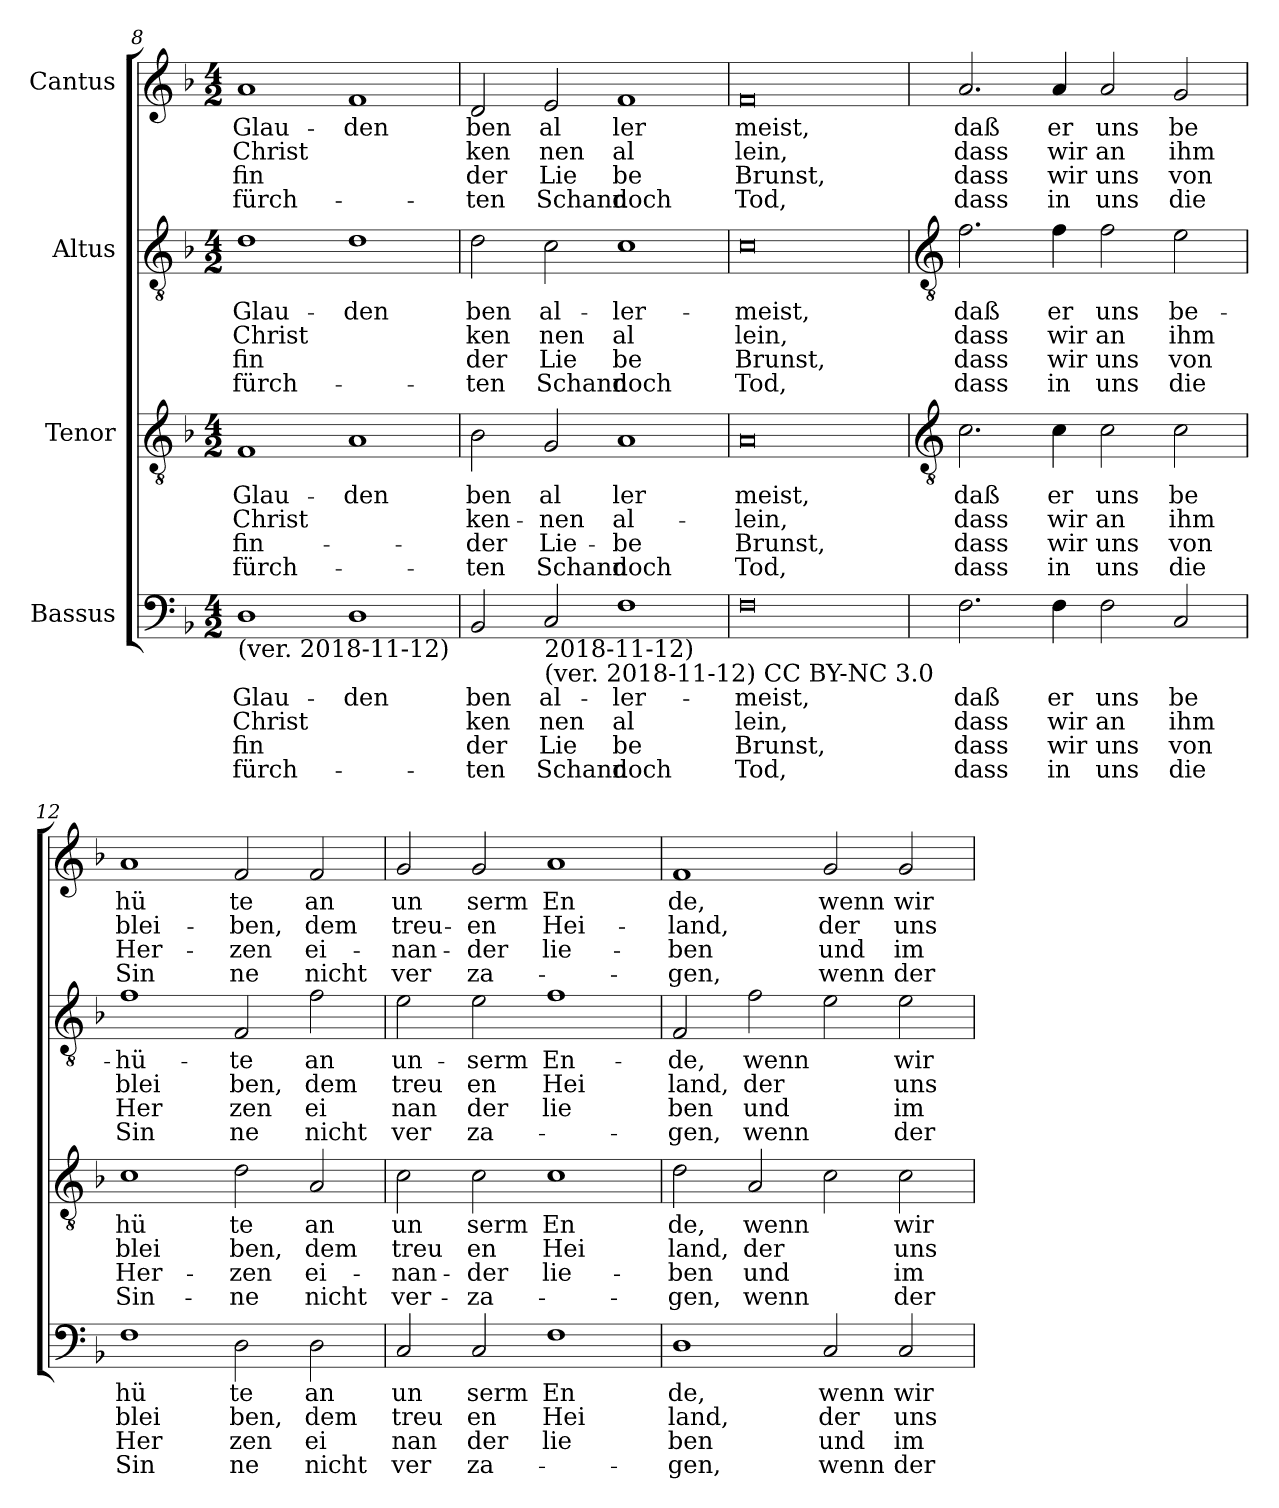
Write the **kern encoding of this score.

**kern	**text	**text	**text	**text	**kern	**text	**text	**text	**text	**kern	**text	**text	**text	**text	**kern	**text	**text	**text	**text
*part4	*part4	*part4	*part4	*part4	*part3	*part3	*part3	*part3	*part3	*part2	*part2	*part2	*part2	*part2	*part1	*part1	*part1	*part1	*part1
*staff4	*staff4	*staff4	*staff4	*staff4	*staff3	*staff3	*staff3	*staff3	*staff3	*staff2	*staff2	*staff2	*staff2	*staff2	*staff1	*staff1	*staff1	*staff1	*staff1
*I"Bassus	*	*	*	*	*I"Tenor	*	*	*	*	*I"Altus	*	*	*	*	*I"Cantus	*	*	*	*
*clefF4	*	*	*	*	*clefGv2	*	*	*	*	*clefGv2	*	*	*	*	*clefG2	*	*	*	*
*k[b-]	*	*	*	*	*k[b-]	*	*	*	*	*k[b-]	*	*	*	*	*k[b-]	*	*	*	*
*F:	*	*	*	*	*F:	*	*	*	*	*F:	*	*	*	*	*F:	*	*	*	*
*M4/2	*	*	*	*	*M4/2	*	*	*	*	*M4/2	*	*	*	*	*M4/2	*	*	*	*
=8	=8	=8	=8	=8	=8	=8	=8	=8	=8	=8	=8	=8	=8	=8	=8	=8	=8	=8	=8
!LO:TX:b:t=(ver. 2018-11-12)	!	!	!	!	!	!	!	!	!	!	!	!	!	!	!	!	!	!	!
!	!LO:LY:b	!LO:LY:b	!LO:LY:b	!LO:LY:b	!	!LO:LY:b	!LO:LY:b	!LO:LY:b	!LO:LY:b	!	!LO:LY:b	!LO:LY:b	!LO:LY:b	!LO:LY:b	!	!LO:LY:b	!LO:LY:b	!LO:LY:b	!LO:LY:b
1D	Glau-	-Christ	fin	fürch-	1F	Glau-	-Christ	fin-	-fürch-	1d	Glau-	-Christ	fin	fürch-	1a	Glau-	-Christ	fin	fürch-
!	!LO:LY:b	!	!	!	!	!LO:LY:b	!	!	!	!	!LO:LY:b	!	!	!	!	!LO:LY:b	!	!	!
1D	-den	.	.	.	1A	-den	.	.	.	1d	-den	.	.	.	1f	-den	.	.	.
=9	=9	=9	=9	=9	=9	=9	=9	=9	=9	=9	=9	=9	=9	=9	=9	=9	=9	=9	=9
!	!LO:LY:b	!LO:LY:b	!LO:LY:b	!LO:LY:b	!	!LO:LY:b	!LO:LY:b	!LO:LY:b	!LO:LY:b	!	!LO:LY:b	!LO:LY:b	!LO:LY:b	!LO:LY:b	!	!LO:LY:b	!LO:LY:b	!LO:LY:b	!LO:LY:b
2BB-/	ben	ken	der	ten	2B-\	ben	ken-	-der	ten	2d\	ben	ken	der	ten	2d/	ben	ken	der	ten
!LO:TX:b:t=2018-11-12)	!	!	!	!	!	!	!	!	!	!	!	!	!	!	!	!	!	!	!
!LO:TX:b:t=(ver. 2018-11-12) CC BY-NC 3.0	!	!	!	!	!	!	!	!	!	!	!	!	!	!	!	!	!	!	!
!	!LO:LY:b	!LO:LY:b	!LO:LY:b	!LO:LY:b	!	!LO:LY:b	!LO:LY:b	!LO:LY:b	!LO:LY:b	!	!LO:LY:b	!LO:LY:b	!LO:LY:b	!LO:LY:b	!	!LO:LY:b	!LO:LY:b	!LO:LY:b	!LO:LY:b
2C/	al-	-nen	Lie	Schand	2G/	al	nen	Lie-	-Schand	2c\	al-	-nen	Lie	Schand	2e/	al	nen	Lie	Schand
!	!LO:LY:b	!LO:LY:b	!LO:LY:b	!LO:LY:b	!	!LO:LY:b	!LO:LY:b	!LO:LY:b	!LO:LY:b	!	!LO:LY:b	!LO:LY:b	!LO:LY:b	!LO:LY:b	!	!LO:LY:b	!LO:LY:b	!LO:LY:b	!LO:LY:b
1F	ler-	-al	be	noch	1A	ler	al-	-be	noch	1c	ler-	-al	be	noch	1f	ler	al	be	noch
=10	=10	=10	=10	=10	=10	=10	=10	=10	=10	=10	=10	=10	=10	=10	=10	=10	=10	=10	=10
!	!LO:LY:b	!LO:LY:b	!LO:LY:b	!LO:LY:b	!	!LO:LY:b	!LO:LY:b	!LO:LY:b	!LO:LY:b	!	!LO:LY:b	!LO:LY:b	!LO:LY:b	!LO:LY:b	!	!LO:LY:b	!LO:LY:b	!LO:LY:b	!LO:LY:b
0F	meist,	lein,	Brunst,	Tod,	0A	meist,	lein,	Brunst,	Tod,	0c	meist,	lein,	Brunst,	Tod,	0f	meist,	lein,	Brunst,	Tod,
!!LO:LB:g=z
=11	=11	=11	=11	=11	=11	=11	=11	=11	=11	=11	=11	=11	=11	=11	=11	=11	=11	=11	=11
*	*	*	*	*	*clefGv2	*	*	*	*	*clefGv2	*	*	*	*	*	*	*	*	*
!	!LO:LY:b	!LO:LY:b	!LO:LY:b	!LO:LY:b	!	!LO:LY:b	!LO:LY:b	!LO:LY:b	!LO:LY:b	!	!LO:LY:b	!LO:LY:b	!LO:LY:b	!LO:LY:b	!	!LO:LY:b	!LO:LY:b	!LO:LY:b	!LO:LY:b
2.F\	daß	dass	dass	dass	2.c\	daß	dass	dass	dass	2.f\	daß	dass	dass	dass	2.a/	daß	dass	dass	dass
!	!LO:LY:b	!LO:LY:b	!LO:LY:b	!LO:LY:b	!	!LO:LY:b	!LO:LY:b	!LO:LY:b	!LO:LY:b	!	!LO:LY:b	!LO:LY:b	!LO:LY:b	!LO:LY:b	!	!LO:LY:b	!LO:LY:b	!LO:LY:b	!LO:LY:b
4F\	er	wir	wir	in	4c\	er	wir	wir	in	4f\	er	wir	wir	in	4a/	er	wir	wir	in
!	!LO:LY:b	!LO:LY:b	!LO:LY:b	!LO:LY:b	!	!LO:LY:b	!LO:LY:b	!LO:LY:b	!LO:LY:b	!	!LO:LY:b	!LO:LY:b	!LO:LY:b	!LO:LY:b	!	!LO:LY:b	!LO:LY:b	!LO:LY:b	!LO:LY:b
2F\	uns	an	uns	uns	2c\	uns	an	uns	uns	2f\	uns	an	uns	uns	2a/	uns	an	uns	uns
!	!LO:LY:b	!LO:LY:b	!LO:LY:b	!LO:LY:b	!	!LO:LY:b	!LO:LY:b	!LO:LY:b	!LO:LY:b	!	!LO:LY:b	!LO:LY:b	!LO:LY:b	!LO:LY:b	!	!LO:LY:b	!LO:LY:b	!LO:LY:b	!LO:LY:b
2C/	be	ihm	von	die	2c\	be	ihm	von	die	2e\	be-	-ihm	von	die	2g/	be	ihm	von	die
=12	=12	=12	=12	=12	=12	=12	=12	=12	=12	=12	=12	=12	=12	=12	=12	=12	=12	=12	=12
!	!LO:LY:b	!LO:LY:b	!LO:LY:b	!LO:LY:b	!	!LO:LY:b	!LO:LY:b	!LO:LY:b	!LO:LY:b	!	!LO:LY:b	!LO:LY:b	!LO:LY:b	!LO:LY:b	!	!LO:LY:b	!LO:LY:b	!LO:LY:b	!LO:LY:b
1F	hü	blei	Her	Sin	1c	hü	blei	Her-	-Sin-	1f	hü-	-blei	Her	Sin	1a	hü	blei-	-Her-	-Sin
!	!LO:LY:b	!LO:LY:b	!LO:LY:b	!LO:LY:b	!	!LO:LY:b	!LO:LY:b	!LO:LY:b	!LO:LY:b	!	!LO:LY:b	!LO:LY:b	!LO:LY:b	!LO:LY:b	!	!LO:LY:b	!LO:LY:b	!LO:LY:b	!LO:LY:b
2D\	te	ben,	zen	ne	2d\	-te	ben,	zen	ne	2F/	te	ben,	zen	ne	2f/	te	ben,	zen	ne
!	!LO:LY:b	!LO:LY:b	!LO:LY:b	!LO:LY:b	!	!LO:LY:b	!LO:LY:b	!LO:LY:b	!LO:LY:b	!	!LO:LY:b	!LO:LY:b	!LO:LY:b	!LO:LY:b	!	!LO:LY:b	!LO:LY:b	!LO:LY:b	!LO:LY:b
2D\	an	dem	ei	nicht	2A/	an	dem	ei-	-nicht	2f\	an	dem	ei	nicht	2f/	an	dem	ei-	-nicht
=13	=13	=13	=13	=13	=13	=13	=13	=13	=13	=13	=13	=13	=13	=13	=13	=13	=13	=13	=13
!	!LO:LY:b	!LO:LY:b	!LO:LY:b	!LO:LY:b	!	!LO:LY:b	!LO:LY:b	!LO:LY:b	!LO:LY:b	!	!LO:LY:b	!LO:LY:b	!LO:LY:b	!LO:LY:b	!	!LO:LY:b	!LO:LY:b	!LO:LY:b	!LO:LY:b
2C/	un	treu	nan	ver	2c\	un	treu	nan-	-ver-	2e\	un-	-treu	nan	ver	2g/	un	treu-	-nan-	-ver
!	!LO:LY:b	!LO:LY:b	!LO:LY:b	!LO:LY:b	!	!LO:LY:b	!LO:LY:b	!LO:LY:b	!LO:LY:b	!	!LO:LY:b	!LO:LY:b	!LO:LY:b	!LO:LY:b	!	!LO:LY:b	!LO:LY:b	!LO:LY:b	!LO:LY:b
2C/	serm	en	der	za-	2c\	-serm	en	der	za-	2e\	serm	en	der	za-	2g/	serm	en	der	za-
!	!LO:LY:b	!LO:LY:b	!LO:LY:b	!	!	!LO:LY:b	!LO:LY:b	!LO:LY:b	!	!	!LO:LY:b	!LO:LY:b	!LO:LY:b	!	!	!LO:LY:b	!LO:LY:b	!LO:LY:b	!
1F	-En	Hei	lie	.	1c	-En	Hei	lie-	.	1f	-En-	-Hei	lie	.	1a	-En	Hei-	-lie-	.
=14	=14	=14	=14	=14	=14	=14	=14	=14	=14	=14	=14	=14	=14	=14	=14	=14	=14	=14	=14
!	!LO:LY:b	!LO:LY:b	!LO:LY:b	!LO:LY:b	!	!LO:LY:b	!LO:LY:b	!LO:LY:b	!LO:LY:b	!	!LO:LY:b	!LO:LY:b	!LO:LY:b	!LO:LY:b	!	!LO:LY:b	!LO:LY:b	!LO:LY:b	!LO:LY:b
1D	de,	land,	ben	gen,	2d\	-de,	land,	ben	gen,	2F/	de,	land,	ben	gen,	1f	-de,	land,	ben	gen,
!	!	!	!	!	!	!LO:LY:b	!LO:LY:b	!LO:LY:b	!LO:LY:b	!	!LO:LY:b	!LO:LY:b	!LO:LY:b	!LO:LY:b	!	!	!	!	!
.	.	.	.	.	2A/	wenn	der	und	wenn	2f\	wenn	der	und	wenn	.	.	.	.	.
!	!LO:LY:b	!LO:LY:b	!LO:LY:b	!LO:LY:b	!	!	!	!	!	!	!	!	!	!	!	!LO:LY:b	!LO:LY:b	!LO:LY:b	!LO:LY:b
2C/	wenn	der	und	wenn	2c\	.	.	.	.	2e\	.	.	.	.	2g/	wenn	der	und	wenn
!	!LO:LY:b	!LO:LY:b	!LO:LY:b	!LO:LY:b	!	!LO:LY:b	!LO:LY:b	!LO:LY:b	!LO:LY:b	!	!LO:LY:b	!LO:LY:b	!LO:LY:b	!LO:LY:b	!	!LO:LY:b	!LO:LY:b	!LO:LY:b	!LO:LY:b
2C/	wir	uns	im	der	2c\	wir	uns	im	der	2e\	wir	uns	im	der	2g/	wir	uns	im	der
=	=	=	=	=	=	=	=	=	=	=	=	=	=	=	=	=	=	=	=
*-	*-	*-	*-	*-	*-	*-	*-	*-	*-	*-	*-	*-	*-	*-	*-	*-	*-	*-	*-
